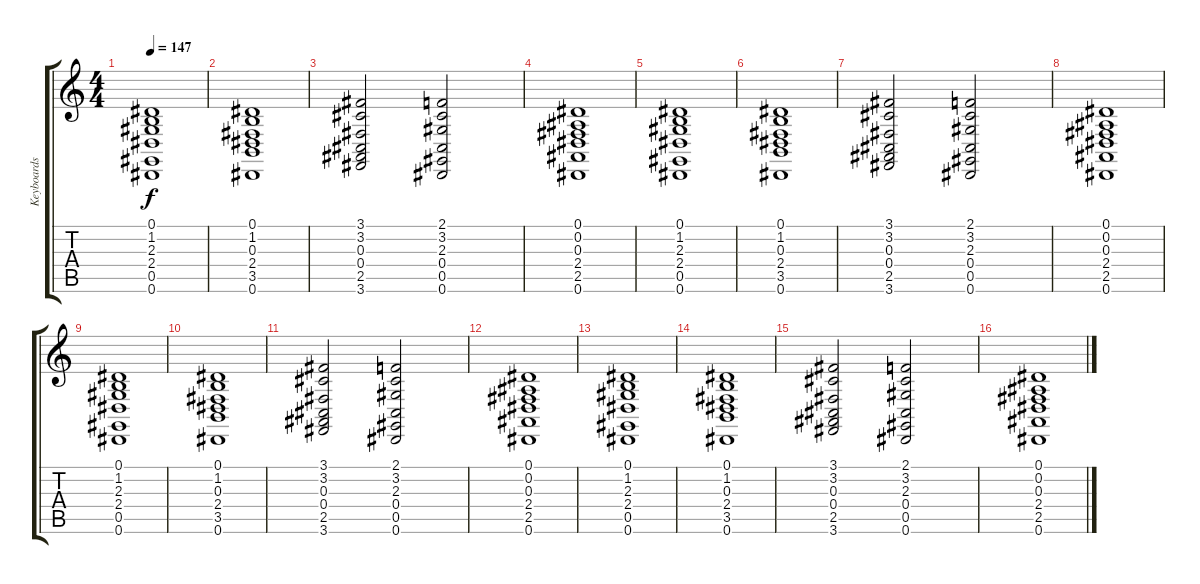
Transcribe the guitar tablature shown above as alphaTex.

\track ("Keyboards" "Keyboards") {instrument synthstrings2}
\staff {score tabs}
\tuning (Eb4 Bb3 Gb3 Db3 Ab2 Eb2) {hide}
\ts (4 4)
\tempo 147
\clef g2
\ks c
(0.1 1.2 2.3 2.4 0.5 0.6).1{dy f} |
(0.1 1.2 0.3 2.4 3.5 0.6).1 |
(3.1 3.2 0.3 0.4 2.5 3.6).2 (2.1 3.2 2.3 0.4 0.5 0.6).2 |
(0.1 0.2 0.3 2.4 2.5 0.6).1 |
(0.1 1.2 2.3 2.4 0.5 0.6).1 |
(0.1 1.2 0.3 2.4 3.5 0.6).1 |
(3.1 3.2 0.3 0.4 2.5 3.6).2 (2.1 3.2 2.3 0.4 0.5 0.6).2 |
(0.1 0.2 0.3 2.4 2.5 0.6).1 |
(0.1 1.2 2.3 2.4 0.5 0.6).1 |
(0.1 1.2 0.3 2.4 3.5 0.6).1 |
(3.1 3.2 0.3 0.4 2.5 3.6).2 (2.1 3.2 2.3 0.4 0.5 0.6).2 |
(0.1 0.2 0.3 2.4 2.5 0.6).1 |
(0.1 1.2 2.3 2.4 0.5 0.6).1 |
(0.1 1.2 0.3 2.4 3.5 0.6).1 |
(3.1 3.2 0.3 0.4 2.5 3.6).2 (2.1 3.2 2.3 0.4 0.5 0.6).2 |
(0.1 0.2 0.3 2.4 2.5 0.6).1
